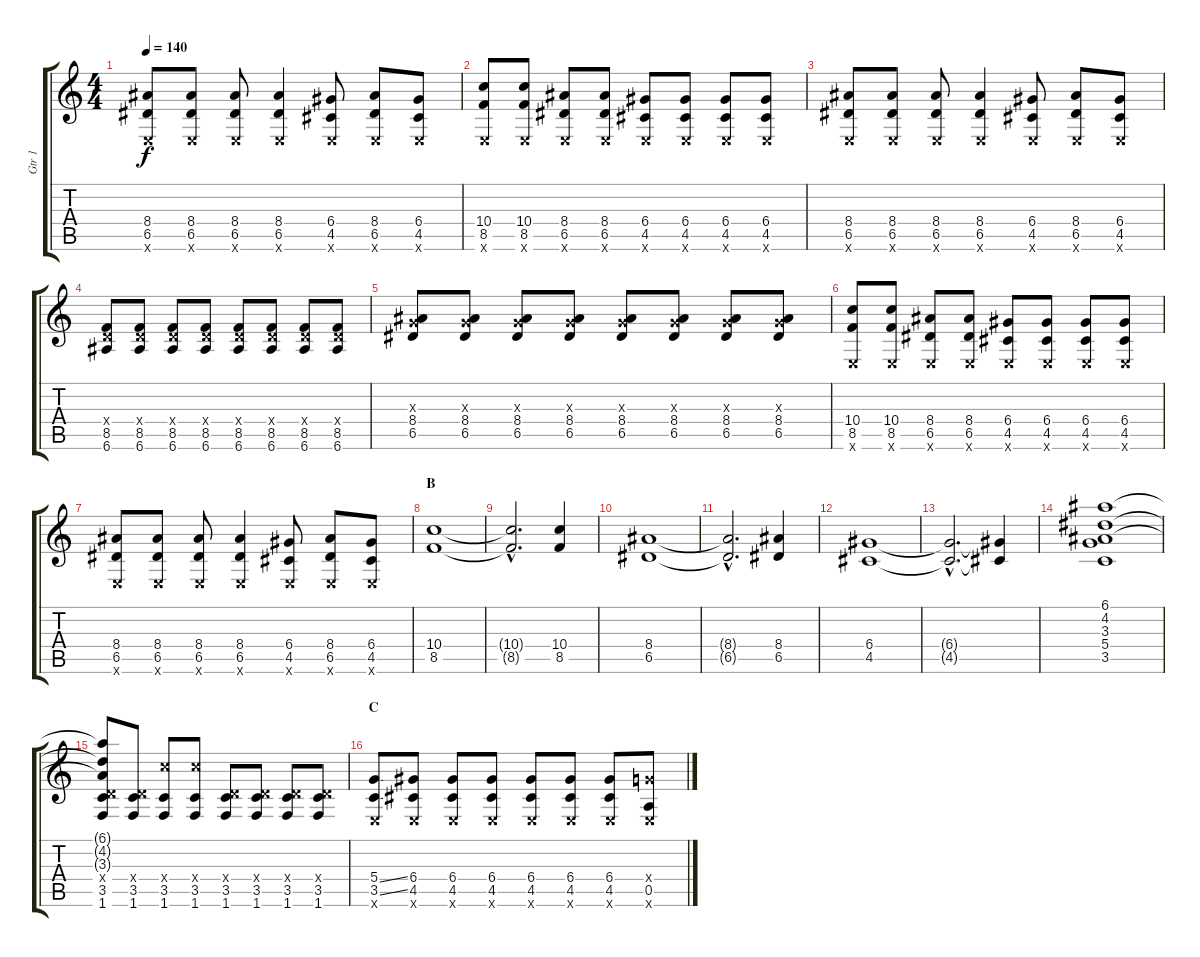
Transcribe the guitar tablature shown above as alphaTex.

\track ("Gtr 1" "Gtr 1") {instrument distortionguitar}
\staff {score tabs}
\tuning (E4 B3 G3 D3 A2 E2) {hide}
\ts (4 4)
\tempo 140
\clef g2
\ks c
(8.4 6.5 0.6{x}).8{dy f} (8.4 6.5 0.6{x}).8 (8.4 6.5 0.6{x}).8 (8.4 6.5 0.6{x}).4 (6.4 4.5 0.6{x}).8 (8.4 6.5 0.6{x}).8 (6.4 4.5 0.6{x}).8 |
(10.4 8.5 0.6{x}).8 (10.4 8.5 0.6{x}).8 (8.4 6.5 0.6{x}).8 (8.4 6.5 0.6{x}).8 (6.4 4.5 0.6{x}).8 (6.4 4.5 0.6{x}).8 (6.4 4.5 0.6{x}).8 (6.4 4.5 0.6{x}).8 |
(8.4 6.5 0.6{x}).8 (8.4 6.5 0.6{x}).8 (8.4 6.5 0.6{x}).8 (8.4 6.5 0.6{x}).4 (6.4 4.5 0.6{x}).8 (8.4 6.5 0.6{x}).8 (6.4 4.5 0.6{x}).8 |
(0.4{x} 8.5 6.6).8 (0.4{x} 8.5 6.6).8 (0.4{x} 8.5 6.6).8 (0.4{x} 8.5 6.6).8 (0.4{x} 8.5 6.6).8 (0.4{x} 8.5 6.6).8 (0.4{x} 8.5 6.6).8 (0.4{x} 8.5 6.6).8 |
(0.3{x} 8.4 6.5).8 (0.3{x} 8.4 6.5).8 (0.3{x} 8.4 6.5).8 (0.3{x} 8.4 6.5).8 (0.3{x} 8.4 6.5).8 (0.3{x} 8.4 6.5).8 (0.3{x} 8.4 6.5).8 (0.3{x} 8.4 6.5).8 |
(10.4 8.5 0.6{x}).8 (10.4 8.5 0.6{x}).8 (8.4 6.5 0.6{x}).8 (8.4 6.5 0.6{x}).8 (6.4 4.5 0.6{x}).8 (6.4 4.5 0.6{x}).8 (6.4 4.5 0.6{x}).8 (6.4 4.5 0.6{x}).8 |
(8.4 6.5 0.6{x}).8 (8.4 6.5 0.6{x}).8 (8.4 6.5 0.6{x}).8 (8.4 6.5 0.6{x}).4 (6.4 4.5 0.6{x}).8 (8.4 6.5 0.6{x}).8 (6.4 4.5 0.6{x}).8 |
\section ("" "B")
(10.4 8.5).1 |
(10.4{hac t} 8.5{hac t}).2{d} (10.4 8.5).4 |
(8.4 6.5).1 |
(8.4{hac t} 6.5{hac t}).2{d} (8.4 6.5).4 |
(6.4 4.5).1 |
(6.4{hac t} 4.5{hac t}).2{d} (6.4{t} 4.5{t}).4 |
(6.1 4.2 3.3 5.4 3.5).1 |
(6.1{t} 4.2{t} 3.3{t} 0.4{x} 3.5 1.6).8 (0.4{x} 3.5 1.6).8 (10.4{x} 3.5 1.6).8 (10.4{x} 3.5 1.6).8 (0.4{x} 3.5 1.6).8 (0.4{x} 3.5 1.6).8 (0.4{x} 3.5 1.6).8 (0.4{x} 3.5 1.6).8 |
\section ("" "C")
(5.4{ss} 3.5{ss} 0.6{x}).8 (6.4 4.5 0.6{x}).8 (6.4 4.5 0.6{x}).8 (6.4 4.5 0.6{x}).8 (6.4 4.5 0.6{x}).8 (6.4 4.5 0.6{x}).8 (6.4 4.5 0.6{x}).8 (5.4{x} 0.5 0.6{x}).8
